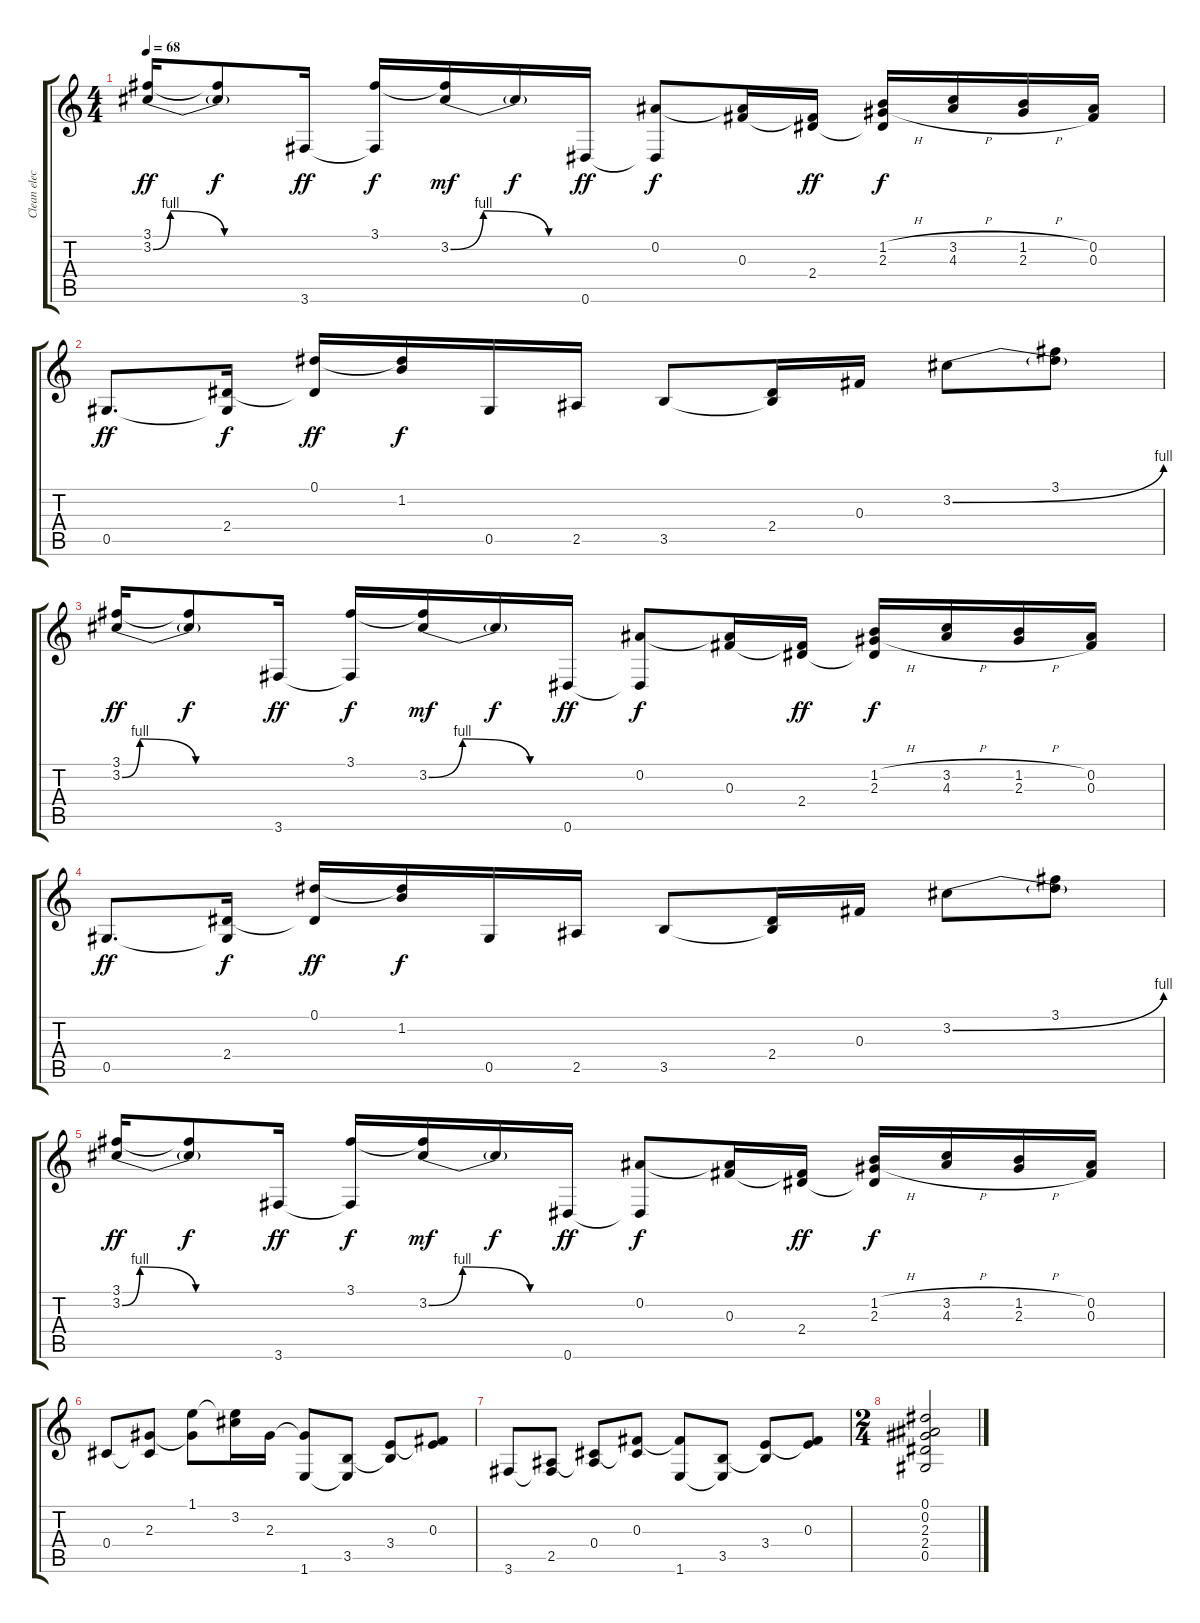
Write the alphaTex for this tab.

\track ("Clean electric" "Clean elec") {instrument electricguitarjazz}
\staff {score tabs}
\tuning (Eb4 Bb3 Gb3 Db3 Ab2 Eb2) {hide}
\ts (4 4)
\tempo 68
\clef g2
\ks c
(3.1 3.2{be (custom 0 0 7 4 29 0 60 0)}).16{dy ff} (3.1{t} 3.2{t}).8{dy f} 3.6.16{dy ff} (3.1 3.6{t}).16{dy f} (3.1{t} 3.2{be (custom 0 0 15 4 45 0 60 0)}).16{dy mf} 3.2{t}.16{dy f} 0.6.16{dy ff} (0.2 0.6{t}).8{dy f} (0.2{t} 0.3).16 (0.3{t} 2.4).16{dy ff} (1.2{h} 2.3{h} 2.4{t}).16{dy f} (3.2{h} 4.3{h}).16 (1.2{h} 2.3{h}).16 (0.2 0.3).16 |
0.5.8{d dy ff} (2.4 0.5{t}).16{dy f} (0.1 2.4{t}).16{dy ff} (0.1{t} 1.2).16{dy f} 0.5.16 2.5.16 3.5.8 (2.4 3.5{t}).16 0.3.16 3.2{be (bend 0 0 60 4)}.8 (3.1 3.2{t}).8 |
(3.1 3.2{be (custom 0 0 7 4 29 0 60 0)}).16{dy ff} (3.1{t} 3.2{t}).8{dy f} 3.6.16{dy ff} (3.1 3.6{t}).16{dy f} (3.1{t} 3.2{be (custom 0 0 15 4 45 0 60 0)}).16{dy mf} 3.2{t}.16{dy f} 0.6.16{dy ff} (0.2 0.6{t}).8{dy f} (0.2{t} 0.3).16 (0.3{t} 2.4).16{dy ff} (1.2{h} 2.3{h} 2.4{t}).16{dy f} (3.2{h} 4.3{h}).16 (1.2{h} 2.3{h}).16 (0.2 0.3).16 |
0.5.8{d dy ff} (2.4 0.5{t}).16{dy f} (0.1 2.4{t}).16{dy ff} (0.1{t} 1.2).16{dy f} 0.5.16 2.5.16 3.5.8 (2.4 3.5{t}).16 0.3.16 3.2{be (bend 0 0 60 4)}.8 (3.1 3.2{t}).8 |
(3.1 3.2{be (custom 0 0 7 4 29 0 60 0)}).16{dy ff} (3.1{t} 3.2{t}).8{dy f} 3.6.16{dy ff} (3.1 3.6{t}).16{dy f} (3.1{t} 3.2{be (custom 0 0 15 4 45 0 60 0)}).16{dy mf} 3.2{t}.16{dy f} 0.6.16{dy ff} (0.2 0.6{t}).8{dy f} (0.2{t} 0.3).16 (0.3{t} 2.4).16{dy ff} (1.2{h} 2.3{h} 2.4{t}).16{dy f} (3.2{h} 4.3{h}).16 (1.2{h} 2.3{h}).16 (0.2 0.3).16 |
0.4.8 (2.3 0.4{t}).8 (1.1 2.3{t}).8 (1.1{t} 3.2).16 2.3.16 (2.3{t} 1.6).8 (3.5 1.6{t}).8 (3.4 3.5{t}).8 (0.3 3.4{t}).8 |
3.6.8 (2.5 3.6{t}).8 (0.4 2.5{t}).8 (0.3 0.4{t}).8 (0.3{t} 1.6).8 (3.5 1.6{t}).8 (3.4 3.5{t}).8 (0.3 3.4{t}).8 |
\ts (2 4)
(0.1 0.2 2.3 2.4 0.5).2
